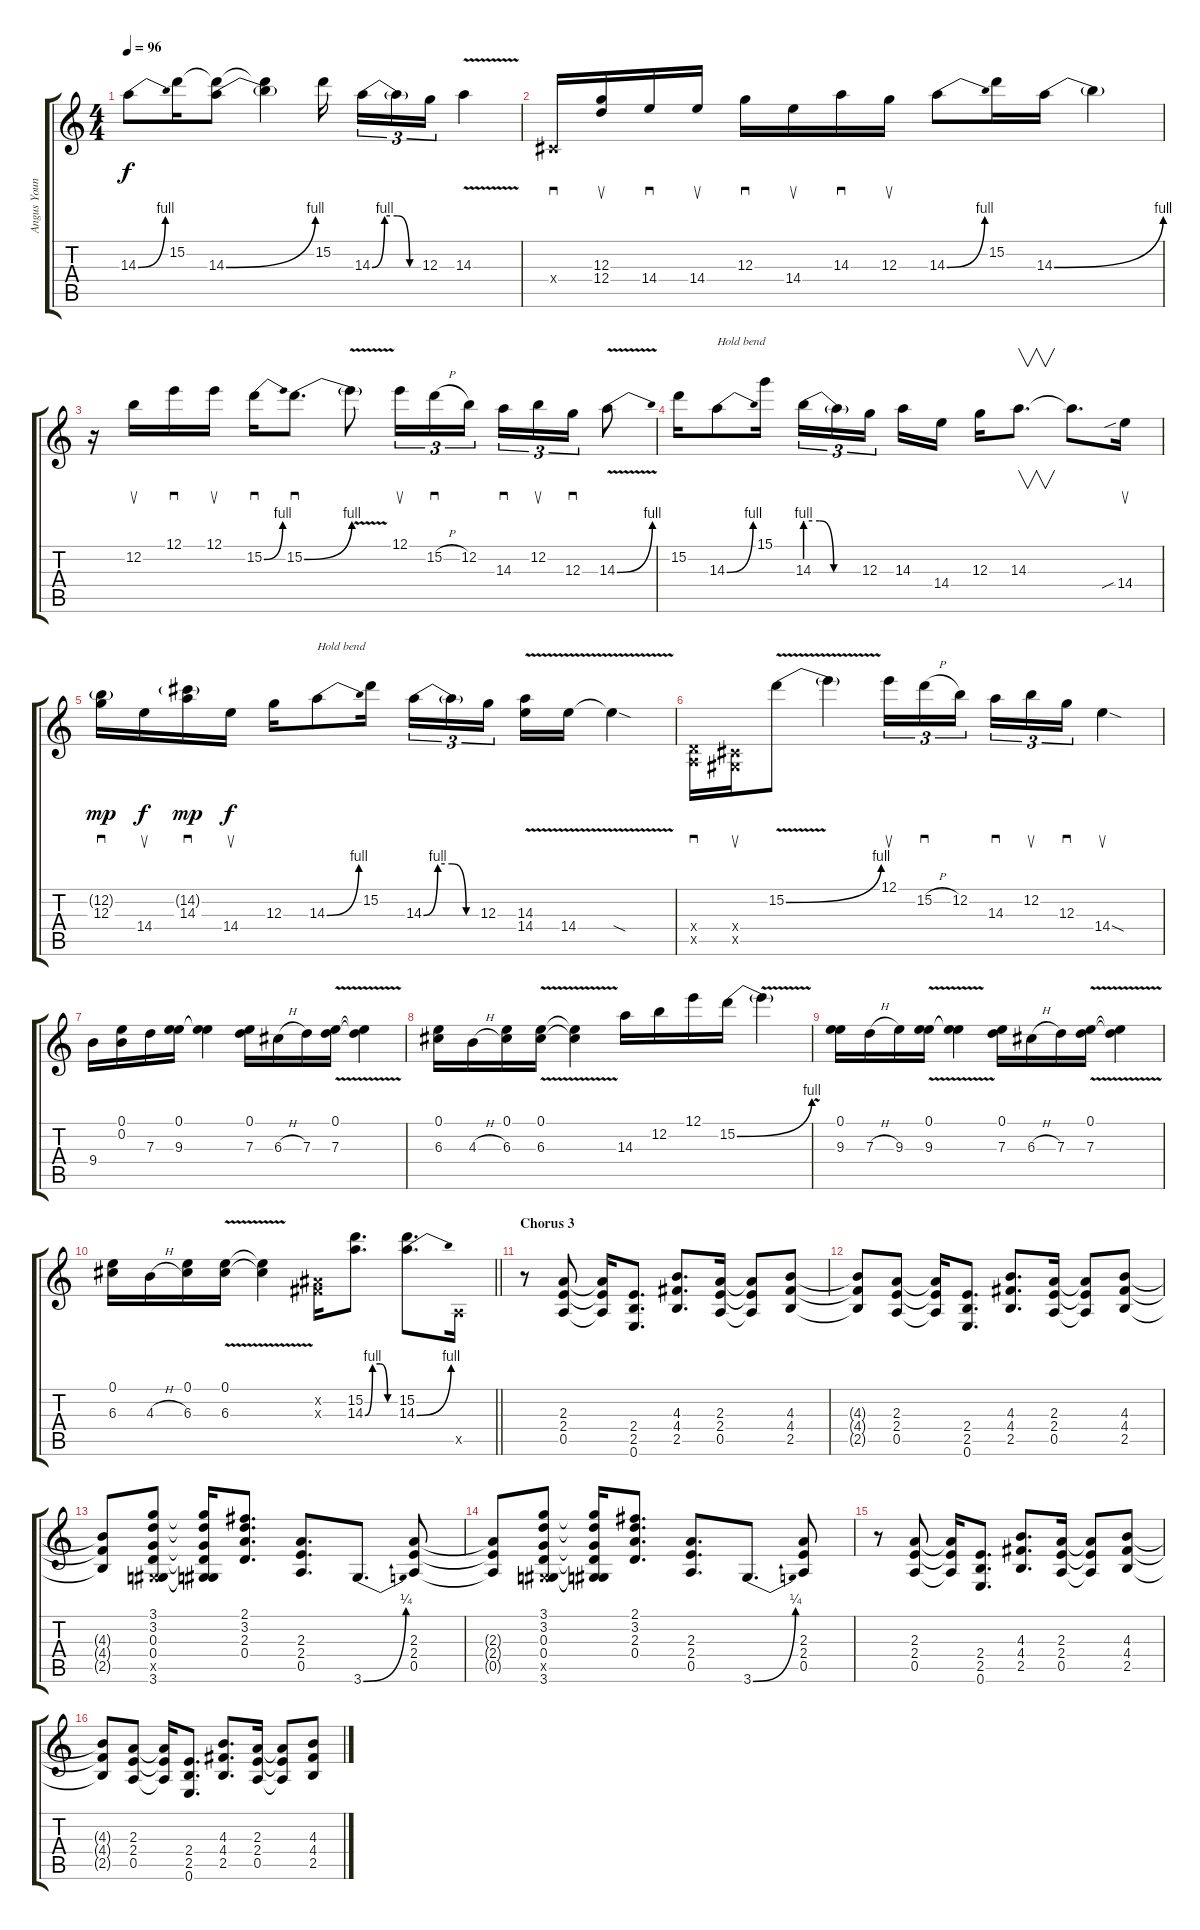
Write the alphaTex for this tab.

\track ("Angus Young" "Angus Youn") {instrument distortionguitar}
\staff {score tabs}
\tuning (E4 B3 G3 D3 A2 E2) {hide}
\ts (4 4)
\tempo 96
\clef g2
\ks c
14.3{be (bend 0 0 60 4)}.8{dy f} 15.2.16 (15.2{t} 14.3{be (bend 0 0 60 4)}).8 (15.2{t} 14.3{t}).4 15.2.16{beam splitsecondary} 14.3{be (custom 0 0 15 4 30 4 45 0 60 0)}.16{tu (3 2)} 14.3{t}.16{tu (3 2)} 12.3.16{tu (3 2)} 14.3{v}.4 |
-1.4{x}.16{sd} (12.3 12.4).16{su} 14.4.16{sd} 14.4.16{su} 12.3.16{sd} 14.4.16{su} 14.3.16{sd} 12.3.16{su} 14.3{be (bend 0 0 60 4)}.8 15.2.16 14.3{be (bend 0 0 60 4)}.16 14.3{t}.4 |
r.16 12.2.16{su} 12.1.16{sd} 12.1.16{su} 15.2{be (bend 0 0 60 4)}.16{sd} 15.2{be (bend 0 0 60 4)}.8{d sd} 15.2{v t}.8 12.1.16{su tu (3 2)} 15.2{h}.16{sd tu (3 2)} 12.2.16{tu (3 2)} 14.3.16{sd tu (3 2)} 12.2.16{su tu (3 2)} 12.3.16{sd tu (3 2)} 14.3{be (bend 0 0 60 4) v}.8 |
15.2.16 14.3{be (bend 0 0 60 4)}.8{txt "Hold bend"} 15.1.16 14.3{be (custom 0 4 15 4 30 0 60 0)}.16{tu (3 2)} 14.3{t}.16{tu (3 2)} 12.3.16{tu (3 2) beam splitsecondary} 14.3.16 14.4.16 12.3.16 14.3.8{v d} 14.3{t}.8{d} 14.4{sib}.16{su} |
(12.2{g} 12.3).16{sd dy mp} 14.4.16{su dy f} (14.2{g} 14.3).16{sd dy mp} 14.4.16{su dy f} 12.3.16 14.3{be (bend 0 0 60 4)}.8{txt "Hold bend"} 15.2.16 14.3{be (custom 0 0 15 4 30 4 45 0 60 0)}.16{tu (3 2)} 14.3{t}.16{tu (3 2)} 12.3.16{tu (3 2) beam splitsecondary} (14.3 14.4{v}).16 14.4{v}.16 14.4{sod t}.4 |
(0.4{x} 0.5{x}).16{sd} (-1.4{x} -1.5{x}).16{su} 15.2{be (bend 0 0 60 4) v}.8 15.2{t}.4 12.1.16{su tu (3 2)} 15.2{h}.16{sd tu (3 2)} 12.2.16{tu (3 2) beam splitsecondary} 14.3.16{sd tu (3 2)} 12.2.16{su tu (3 2)} 12.3.16{sd tu (3 2)} 14.4{sod}.4{su} |
9.4.16 (0.1 0.2).16 7.3.16 (0.1 9.3).16 (0.1{t} 9.3{t}).4 (0.1 7.3).16 6.3{h}.16 7.3.16 (0.1{v} 7.3).16 (0.1{t} 7.3{t}).4 |
(0.1 6.3).16 4.3{h}.16 (0.1 6.3).16 (0.1{v} 6.3).16 (0.1{t} 6.3{t}).4 14.3.16 12.2.16 12.1.16 15.2{be (bend 0 0 60 4)}.16 15.2{v t}.4 |
(0.1 9.3).16 7.3{h}.16 9.3.16 (0.1 9.3{v}).16 (0.1{t} 9.3{t}).4 (0.1 7.3).16 6.3{h}.16 7.3.16 (0.1{v} 7.3).16 (0.1{t} 7.3{t}).4 |
\barLineRight lightlight
(0.1 6.3).16 4.3{h}.16 (0.1 6.3).16 (0.1{v} 6.3).16 (0.1{t} 6.3{t}).4 (-1.2{x} -1.3{x}).16 (15.2 14.3{be (custom 0 0 15 4 30 4 45 0 60 0)}).8{d} (15.2 14.3{be (bend 0 0 60 4)}).8{d} 0.5{x}.16 |
\section ("" "Chorus 3")
r.8{volume 14} (2.3 2.4 0.5).8 (2.3{t} 2.4{t} 0.5{t}).16 (2.4 2.5 0.6).8{d} (4.3 4.4 2.5).8{d} (2.3 2.4 0.5).16 (2.3{t} 2.4{t} 0.5{t}).8 (4.3 4.4 2.5).8 |
(4.3{t} 4.4{t} 2.5{t}).8 (2.3 2.4 0.5).8 (2.3{t} 2.4{t} 0.5{t}).16 (2.4 2.5 0.6).8{d} (4.3 4.4 2.5).8{d} (2.3 2.4 0.5).16 (2.3{t} 2.4{t} 0.5{t}).8 (4.3 4.4 2.5).8 |
(4.3{t} 4.4{t} 2.5{t}).8 (3.1 3.2 0.3 0.4 -1.5{x} 3.6).8 (3.1{t} 3.2{t} 0.3{t} 0.4{t} -1.5{t} 3.6{t}).16 (2.1 3.2 2.3 0.4).8{d} (2.3 2.4 0.5).8{d} 3.6{be (bend 0 0 60 1)}.8{d} (2.3 2.4 0.5).8 |
(2.3{t} 2.4{t} 0.5{t}).8 (3.1 3.2 0.3 0.4 -1.5{x} 3.6).8 (3.1{t} 3.2{t} 0.3{t} 0.4{t} -1.5{t} 3.6{t}).16 (2.1 3.2 2.3 0.4).8{d} (2.3 2.4 0.5).8{d} 3.6{be (bend 0 0 60 1)}.8{d} (2.3 2.4 0.5).8 |
r.8 (2.3 2.4 0.5).8 (2.3{t} 2.4{t} 0.5{t}).16 (2.4 2.5 0.6).8{d} (4.3 4.4 2.5).8{d} (2.3 2.4 0.5).16 (2.3{t} 2.4{t} 0.5{t}).8 (4.3 4.4 2.5).8 |
(4.3{t} 4.4{t} 2.5{t}).8 (2.3 2.4 0.5).8 (2.3{t} 2.4{t} 0.5{t}).16 (2.4 2.5 0.6).8{d} (4.3 4.4 2.5).8{d} (2.3 2.4 0.5).16 (2.3{t} 2.4{t} 0.5{t}).8 (4.3 4.4 2.5).8
